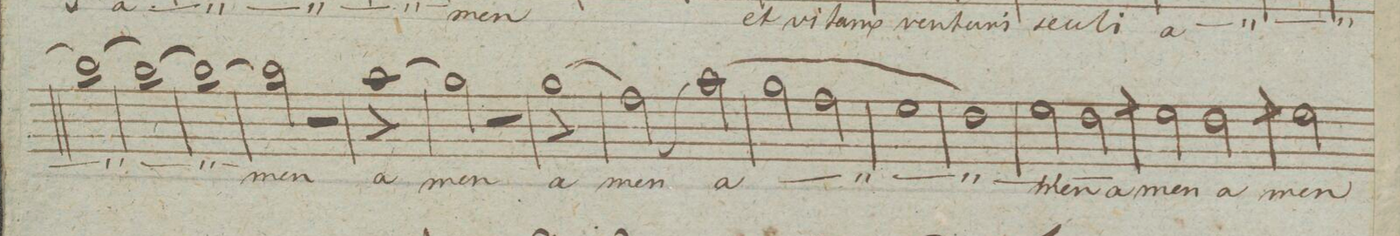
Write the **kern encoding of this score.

**kern	**text	**dynam
*I"Soprano.	*	*
*clefC1	*	*
*k[]	*	*
*met(c|)	*	*
*M4/4	*	*
1gg\_	.	.
=222	=222	=222
1gg\_	.	.
=223	=223	=223
1gg\_	.	.
=224	=224	=224
2gg\]	-men	.
2r	.	.
=225	=225	=225
(1ff\^<	a-	.
=226	=226	=226
2ee\)	-men	.
2r	.	.
=227	=227	=227
(1ee\^<	a-	.
=228	=228	=228
2dd\)	-men	.
(2ff\	a-	f
=229	=229	=229
2ee\	.	.
2dd\	.	.
=230	=230	=230
1b\	.	.
=231	=231	=231
1b\)	.	.
=232	=232	=232
2cc\	-men	.
2b\	a-	.
.	.	>
=233	=233	=233
2cc\	-men	.
.	.	]
2b\	a-	.
.	.	>
=234	=234	=234
2cc\	-men-	.
.	.	]
*-	*-	*-
